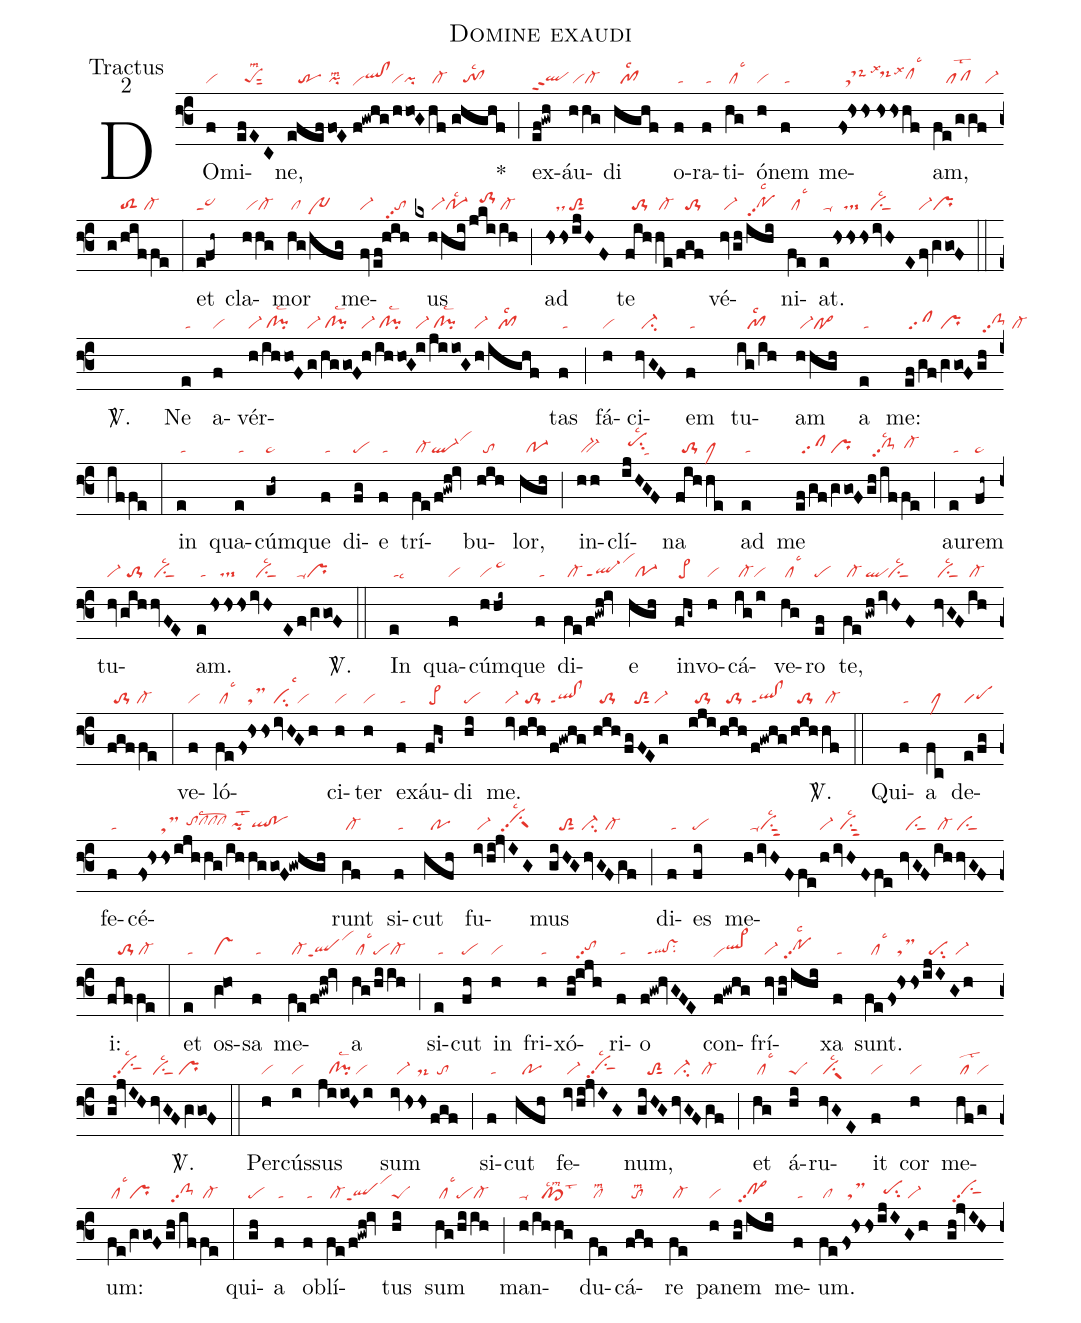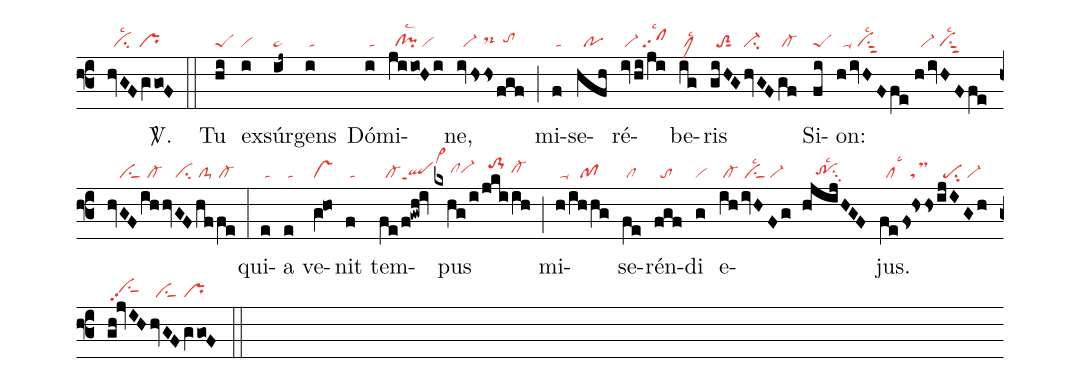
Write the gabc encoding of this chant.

name:Domine exaudi;
office-part:Tractus;
mode:2;
nabc-lines:1;
%%
(f3) DO(f|vi)mi(efEC|//peSsut2lsm2)ne,(efeffo!E|///tr//pilsm2|//f!gwhg/hho!G|viheqlhh!clhhvipi|/hf|/cl-|//ghghf|///to!cllsc2) *(;)
ex(ef!gwh|qlhgppt2)áu(hhg|/vicl-)di(hghf|//pf1lsc2) o(f|/ta)ra(f|/ta)ti(hg|/cllsc3)ó(h|vi)nem(f|/ta) me(fs!hshs|//tsM-hdlsx3|//hshshf|/ds-hilsx3clhhlsc3)am,(fe/ggf|////pflst2////vi-|/g/hif/fe|////toS2/cl-) (:)
et(e!fh~|pe>2) cla(hhg|/vicl-)mor(hg/hfg|/cl//po~hd) me(fvef!hih|vi-////topp2)us(kxhhgi|/////vi-po-1lsc2|/jkiih|///to-1hi/cl-) (;)
ad(hshs/ijHF|///ds/toS2sut1) te(fihhe/fgf|//to-1///cl-///to-1) vé(hvgh/ihi|/vi-///pohgpp2lsc2)ni(fe|/cllsc3)at.(e/hshshsivHE|/ta-///ts-///visu1sut1lsc2|/fv/gVgo!F|vi-pr) (::)

<sp>V/</sp>.() Ne(e|/ta) a(f|vi)vér(h/|vi-|ihho!F|/cl!pilsc2|/g|vi-|/hggo!F|/cl!pilsc2|/<nlba>h|vi-|/ihho!G/|/cl!pilsc2|</nlba>i|vi-|/jiio!G|/cl!pilsc2|/h|vi-|/ighf|///pf1lsc2)tas(f|/ta) (;)
fá(h|vi)ci(hvGF|//ci-)em(f|/ta) tu(ig/ih|///pf1lsc2)am(hhgh|/vi-po>) a(e|/ta) me:(ef/gf|/sf|/gVgo!F|pr|/gh/iffe|//clS-hhpp2/cl-) (:)
in(e|/ta) qua(e|/ta)cúm(gh~|pe~)que(f|/ta) di(fg|pe)e(f|/ta) trí(fe/f!gwh!iv|/cl-ql-vihk)bu(hih|//to)lor,(hgh|//po-1) (;)
in(hh|/bv-)clí(ijHGF|//pehisu2lsc2`tahe)na(fihhe|//to-1//clM) ad(e|/ta) me(ef/gf|//sf|/gVgo!F|pr|/gh/iffe|//clS-hhpp2lsc2//cl-hh) (;)
au(e|/ta)rem(fh~|pe~) tu(hv|vi-|gih|//to-1|hvFE|/visu1sut1lsc2)am.(e|/ta|!hshshs|///ts-|/ivHE|//visu1sut1lsc2|/f/gVgo!F|prppu1) (::)

<sp>V/</sp>.() In(e|/talsc6) qua(f|vi)cúm(hhi~|vi/pe~hj)que(f|/ta) di(fe|/cl-|/f!gwh!iv|ql-ppt1vihl)e(hgh|//po-1)
in(fhg~|/pe>)vo(h|vi)cá(ig/i|/cl-vi)ve(hg|/cllsc3)ro(ef|pe) te,(fe|/cl-|/gwh|ql|!ivHF|///ciSlsc2) (hvGFih|/ciSlsc2///cl-|//fgffe|//to-1//cl-) (:)
ve(f|vi)ló(fe|/cllsc3|/fs!hshsivHGh|///tsM//cilsc3vi)ci(h|vi)ter(h|vi) ex(f|/ta)áu(fhg~|/pe>)di(hi|pe) me.(iv|vi-|hih|//to-1|/f!gwhg|ql!clppt1|//hih|//to-1|/fgFEg|///toS2sut1/vi-)
(iji|//to-1|/hih|//to-1|/f!gwhg|ql!clppt1|/hih|//to-1|/hf|/cl-) (::)

<sp>V/</sp>.() Qui(f|/ta)a(fc|/clM) de(e/fg|scM2)fe(f|/ta)<nlba>cé(fs!hshs/ijhhg/ihhggo!F!gwhgh|///////tsMhe//tohhclhh```clhhlscw2```clhh/pihglst2qlhg!pohg)</nlba>runt(gf|/cl-)
si(f|/ta)cut(hfh|//po) fu(ivhi!jvIG|/vi-///vihipp2su1suw1lsc2)mus(giHGhvGFgf|///toS2sut1//ci-//cl-) (;)
di(f|/ta)es(fi|pe) me(hivHFfe|//ta-visu1sut2lsc2|/h|vi-|ivHFfe|//visu1sut2lsc2|//hvGF|//visu1sut1|/ihhvGF|/cl-/visu1sut1)i:(fhffe|///to-1/cl-) (:)
et(e|/ta) os(gV!ho|vs)sa(f|/ta) me(fe/f!gwh!iv|/cl-qlheppt1vihl)a(hg/hiih|/cllsc3pecl-) (;)
si(e|/ta)cut(fh|pe) in(h|vi) fri(h|/ta)xó(gh!ijh|///tohhpp2)ri(f|/ta)o(f!gw!hvGFE|//ql!vsppt1su2)
con(f!gwhg|viheql>hh)frí(hvgh/ihi|vi-//pohhpp2lsc2)xa(f|/ta) sunt.(fe|//cllsc3|/fs!hshs|///tsM|/ijIGh|//pesu2//vi-|//////gh!jvIHhvGFgVgo!F|//vihhpp2su1sut1lsc2///visu1sut1lsc2/pr) (::)

<sp>V/</sp>.() Per(h|vi)cús(i|vi)sus(jiio!Hi|///cl!pilsc2/vi) sum(ivhshs/fgf|//vi-//ds-//to) (;)
si(f|/ta)cut(hfh|//po) fe(ivhi!jvIG|/vi-//vihhpp2su1sut1lsc2)num,(giHGhvGFgf|///toS2sut1///ci-///cl-) (;)
et(hg|/cllsc3) á(hi|peS)ru(hvGE|/visu1suw1lsc2)it(f|vi) cor(h|vi) me(hf/g|/cllst2`vi)um:(fe|/cllsc3|/gVgo!F|pr|/gh/iffe|//clS-hhpp2//cl-) (:)
qui(gh|pe)a(f|/ta) ob(f|/ta)lí(fe/f!gwh!iv|/cl-qlheppt1vihl)tus(hi|peS) sum(hg/hiih|/cllsc3pecl-) (;)
man(h/ihhg|ta-////pf>lscm2lst3)du(fe|/cllsm2)cá(fgf|//tolsm2)re(fe|/cl-)
pa(h|vi)nem(gh/ihi|//po>hhpp2) me(f|/ta)um.(fe|/cl|/fs!hshs|//tsM|/ijIGh|//pehhsu2/vi-) (gh!jvIH|//vihhpp2su1sut1|hvGFgVgo!F|//cilsc2//pr) (::)

<sp>V/</sp>.() Tu(hi|peS) ex(i|vi)súr(ij~|pe~)gens(i|/ta) Dó(i|/ta)mi(jiio!Hi|//cl!pilsc2/vi)ne,(ivhshs/fgf|//vi-//ds-hh//tohh) (;)
mi(f|/ta)se(hfh|//po)ré(ivhi/ji|/vi-/sflsc2)be(ig|/clMlsc2)ris(giHG|//toS2sut1|/hvGF|ci-|/gf|/cl-)
Si(fi|peS)<nlba>on:(hivHFfe</nlba>|//ta-/visu1sut2lsc2|//hivHFfe|//vi-/visu1sut2lsc2|//hvGFih|////visu1sut1//cl-|hvGFhffe|////ci/clS-/cl-) (:)
qui(e|/ta)a(e|/ta) ve(gV!ho|vs)nit(f|/ta) tem(fe/f!gwh!iv|//cl-qlheppt1vi>hl)pus(kxhg/i|/////clhhvi-hh|/jkiih|//to-1hj//cl-hh) (;)
mi(h/ihhg|/ta-///pf)se(fe|/cl)rén(fgf|//to)di(g|vi) e(ih|/cl-|/ivHFg|/visu1sut1lsc2/vi-|////hjijHGF|////trhgsu3lsc2)jus.(fe/fs!hshs|//cllsc3//tsM|/ijIGh|//pesu2/vi-) (gh!jvIH|/vihhpp2su1sut1|hvGFgVgo!F|//visu1sut1//pr) (::)
